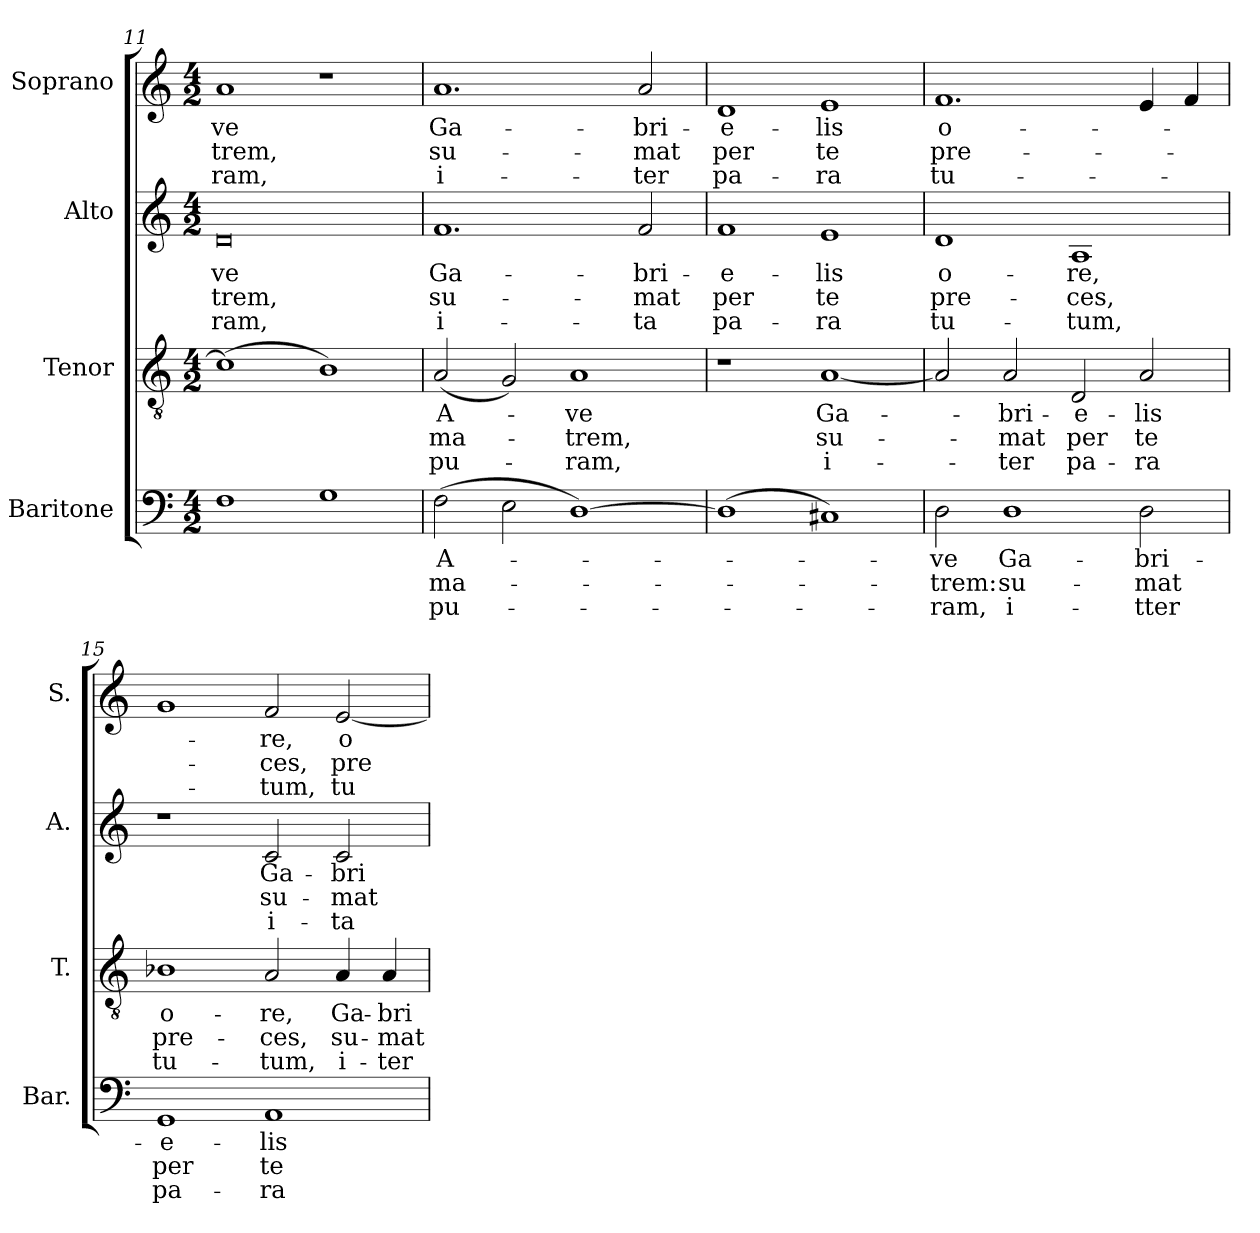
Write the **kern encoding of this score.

**kern	**text	**text	**text	**kern	**text	**text	**text	**kern	**text	**text	**text	**kern	**text	**text	**text
*part4	*part4	*part4	*part4	*part3	*part3	*part3	*part3	*part2	*part2	*part2	*part2	*part1	*part1	*part1	*part1
*staff4	*staff4	*staff4	*staff4	*staff3	*staff3	*staff3	*staff3	*staff2	*staff2	*staff2	*staff2	*staff1	*staff1	*staff1	*staff1
*I"Baritone	*	*	*	*I"Tenor	*	*	*	*I"Alto	*	*	*	*I"Soprano	*	*	*
*I'Bar.	*	*	*	*I'T.	*	*	*	*I'A.	*	*	*	*I'S.	*	*	*
*clefF4	*	*	*	*clefGv2	*	*	*	*clefG2	*	*	*	*clefG2	*	*	*
*	*	*	*	*ITrd7c12	*	*	*	*	*	*	*	*	*	*	*
*k[]	*	*	*	*k[]	*	*	*	*k[]	*	*	*	*k[]	*	*	*
*C:	*	*	*	*C:	*	*	*	*C:	*	*	*	*C:	*	*	*
*M4/2	*	*	*	*M4/2	*	*	*	*M4/2	*	*	*	*M4/2	*	*	*
=11	=11	=11	=11	=11	=11	=11	=11	=11	=11	=11	=11	=11	=11	=11	=11
!	!	!	!	!	!	!	!	!	!LO:LY:b:color=#000000	!LO:LY:b:color=#000000	!LO:LY:b:color=#000000	!	!	!	!
!	!	!	!	!	!	!	!	!	!	!	!	!	!LO:LY:b:color=#000000	!LO:LY:b:color=#000000	!LO:LY:b:color=#000000
1Fi	.	.	.	(1Ci]	.	.	.	0di	-ve	-trem,	-ram,	1ai	-ve	-trem,	-ram,
1Gi	.	.	.	1BBi)	.	.	.	.	.	.	.	1r	.	.	.
!!LO:LB:g=z
=12	=12	=12	=12	=12	=12	=12	=12	=12	=12	=12	=12	=12	=12	=12	=12
!	!LO:LY:b:color=#000000	!LO:LY:b:color=#000000	!LO:LY:b:color=#000000	!	!	!	!	!	!	!	!	!	!	!	!
!	!	!	!	!	!LO:LY:b:color=#000000	!LO:LY:b:color=#000000	!LO:LY:b:color=#000000	!	!	!	!	!	!	!	!
!	!	!	!	!	!	!	!	!	!LO:LY:b:color=#000000	!LO:LY:b:color=#000000	!LO:LY:b:color=#000000	!	!	!	!
!	!	!	!	!	!	!	!	!	!	!	!	!	!LO:LY:b:color=#000000	!LO:LY:b:color=#000000	!LO:LY:b:color=#000000
(2Fi\	A-	ma-	pu-	(2AAi/	A-	ma-	pu-	1.fi	Ga-	su-	i-	1.ai	Ga-	su-	i-
2Ei\	.	.	.	2GGi/)	.	.	.	.	.	.	.	.	.	.	.
!	!	!	!	!	!LO:LY:b:color=#000000	!LO:LY:b:color=#000000	!LO:LY:b:color=#000000	!	!	!	!	!	!	!	!
[1Di)	.	.	.	1AAi	-ve	-trem,	-ram,	.	.	.	.	.	.	.	.
!	!	!	!	!	!	!	!	!	!LO:LY:b:color=#000000	!LO:LY:b:color=#000000	!LO:LY:b:color=#000000	!	!	!	!
!	!	!	!	!	!	!	!	!	!	!	!	!	!LO:LY:b:color=#000000	!LO:LY:b:color=#000000	!LO:LY:b:color=#000000
.	.	.	.	.	.	.	.	2fi/	-bri-	-mat	-ta	2ai/	-bri-	-mat	-ter
=13	=13	=13	=13	=13	=13	=13	=13	=13	=13	=13	=13	=13	=13	=13	=13
!	!	!	!	!	!	!	!	!	!LO:LY:b:color=#000000	!LO:LY:b:color=#000000	!LO:LY:b:color=#000000	!	!	!	!
!	!	!	!	!	!	!	!	!	!	!	!	!	!LO:LY:b:color=#000000	!LO:LY:b:color=#000000	!LO:LY:b:color=#000000
(1Di]	.	.	.	1r	.	.	.	1fi	-e-	per	pa-	1di	-e-	per	pa-
!	!	!	!	!	!LO:LY:b:color=#000000	!LO:LY:b:color=#000000	!LO:LY:b:color=#000000	!	!	!	!	!	!	!	!
!	!	!	!	!	!	!	!	!	!LO:LY:b:color=#000000	!LO:LY:b:color=#000000	!LO:LY:b:color=#000000	!	!	!	!
!	!	!	!	!	!	!	!	!	!	!	!	!	!LO:LY:b:color=#000000	!LO:LY:b:color=#000000	!LO:LY:b:color=#000000
1C#Xi)	.	.	.	[1AAi	Ga-	su-	i-	1ei	-lis	te	-ra	1ei	-lis	te	-ra
=14	=14	=14	=14	=14	=14	=14	=14	=14	=14	=14	=14	=14	=14	=14	=14
!	!LO:LY:b:color=#000000	!LO:LY:b:color=#000000	!LO:LY:b:color=#000000	!	!	!	!	!	!	!	!	!	!	!	!
!	!	!	!	!	!	!	!	!	!LO:LY:b:color=#000000	!LO:LY:b:color=#000000	!LO:LY:b:color=#000000	!	!	!	!
!	!	!	!	!	!	!	!	!	!	!	!	!	!LO:LY:b:color=#000000	!LO:LY:b:color=#000000	!LO:LY:b:color=#000000
2Di\	-ve	-trem:	-ram,	2AAi/]	.	.	.	1di	o-	pre-	tu-	1.fi	o-	pre-	tu-
!	!LO:LY:b:color=#000000	!LO:LY:b:color=#000000	!LO:LY:b:color=#000000	!	!	!	!	!	!	!	!	!	!	!	!
!	!	!	!	!	!LO:LY:b:color=#000000	!LO:LY:b:color=#000000	!LO:LY:b:color=#000000	!	!	!	!	!	!	!	!
1Di	Ga-	su-	i-	2AAi/	-bri-	-mat	-ter	.	.	.	.	.	.	.	.
!	!	!	!	!	!LO:LY:b:color=#000000	!LO:LY:b:color=#000000	!LO:LY:b:color=#000000	!	!	!	!	!	!	!	!
!	!	!	!	!	!	!	!	!	!LO:LY:b:color=#000000	!LO:LY:b:color=#000000	!LO:LY:b:color=#000000	!	!	!	!
.	.	.	.	2DDi/	-e-	per	pa-	1Ai	-re,	-ces,	-tum,	.	.	.	.
!	!LO:LY:b:color=#000000	!LO:LY:b:color=#000000	!LO:LY:b:color=#000000	!	!	!	!	!	!	!	!	!	!	!	!
!	!	!	!	!	!LO:LY:b:color=#000000	!LO:LY:b:color=#000000	!LO:LY:b:color=#000000	!	!	!	!	!	!	!	!
2Di\	-bri-	-mat	-tter	2AAi/	-lis	te	-ra	.	.	.	.	4ei/	.	.	.
.	.	.	.	.	.	.	.	.	.	.	.	4fi/	.	.	.
=15	=15	=15	=15	=15	=15	=15	=15	=15	=15	=15	=15	=15	=15	=15	=15
!	!LO:LY:b:color=#000000	!LO:LY:b:color=#000000	!LO:LY:b:color=#000000	!	!	!	!	!	!	!	!	!	!	!	!
!	!	!	!	!	!LO:LY:b:color=#000000	!LO:LY:b:color=#000000	!LO:LY:b:color=#000000	!	!	!	!	!	!	!	!
1GGi	-e-	per	pa-	1BB-Xi	o-	pre-	tu-	1r	.	.	.	1gi	.	.	.
!	!LO:LY:b:color=#000000	!LO:LY:b:color=#000000	!LO:LY:b:color=#000000	!	!	!	!	!	!	!	!	!	!	!	!
!	!	!	!	!	!LO:LY:b:color=#000000	!LO:LY:b:color=#000000	!LO:LY:b:color=#000000	!	!	!	!	!	!	!	!
!	!	!	!	!	!	!	!	!	!LO:LY:b:color=#000000	!LO:LY:b:color=#000000	!LO:LY:b:color=#000000	!	!	!	!
!	!	!	!	!	!	!	!	!	!	!	!	!	!LO:LY:b:color=#000000	!LO:LY:b:color=#000000	!LO:LY:b:color=#000000
1AAi	-lis	te	-ra	2AAi/	-re,	-ces,	-tum,	2ci/	Ga-	su-	i-	2fi/	-re,	-ces,	-tum,
!	!	!	!	!	!LO:LY:b:color=#000000	!LO:LY:b:color=#000000	!LO:LY:b:color=#000000	!	!	!	!	!	!	!	!
!	!	!	!	!	!	!	!	!	!LO:LY:b:color=#000000	!LO:LY:b:color=#000000	!LO:LY:b:color=#000000	!	!	!	!
!	!	!	!	!	!	!	!	!	!	!	!	!	!LO:LY:b:color=#000000	!LO:LY:b:color=#000000	!LO:LY:b:color=#000000
.	.	.	.	4AAi/	Ga-	su-	i-	2ci/	-bri-	-mat	-ta	[2ei/	o-	pre-	tu-
!	!	!	!	!	!LO:LY:b:color=#000000	!LO:LY:b:color=#000000	!LO:LY:b:color=#000000	!	!	!	!	!	!	!	!
.	.	.	.	4AAi/	-bri-	-mat	-ter	.	.	.	.	.	.	.	.
=	=	=	=	=	=	=	=	=	=	=	=	=	=	=	=
*-	*-	*-	*-	*-	*-	*-	*-	*-	*-	*-	*-	*-	*-	*-	*-
